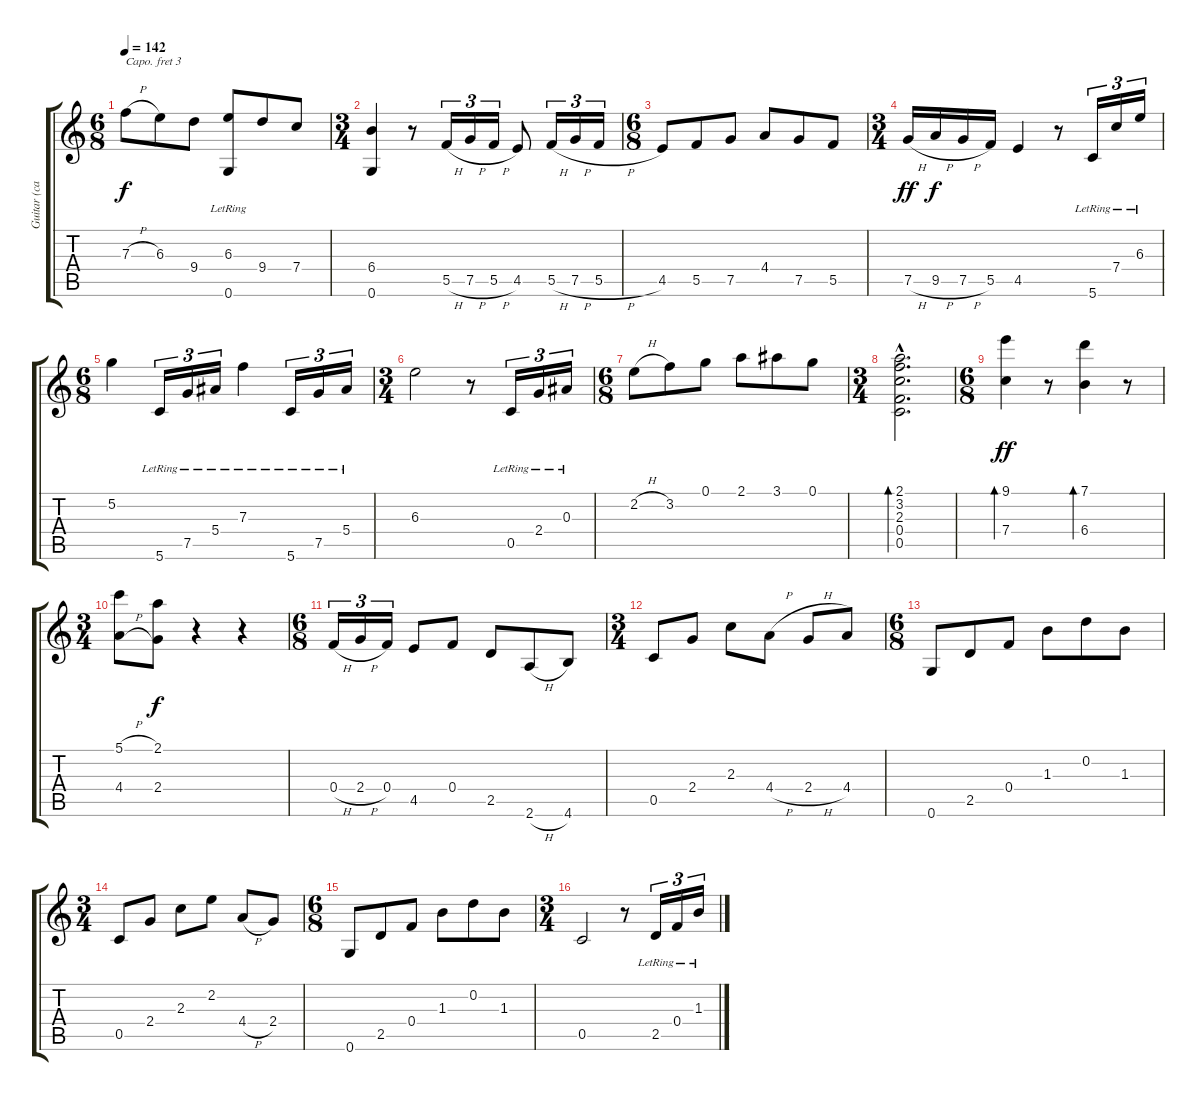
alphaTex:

\track ("Guitar (capo @ 3)" "Guitar (ca") {instrument acousticguitarnylon}
\staff {score tabs}
\capo 3
\tuning (E4 B3 G3 D3 A2 E2) {hide}
\ts (6 8)
\tempo 142
\clef g2
\ks c
7.3{h}.8{dy f} 6.3.8 9.4.8 (6.3 0.6{lr}).8 9.4.8 7.4.8 |
\ts (3 4)
(6.4 0.6).4 r.8 5.5{h}.16{tu (3 2)} 7.5{h}.16{tu (3 2)} 5.5{h}.16{tu (3 2)} 4.5.8 5.5{h}.16{tu (3 2)} 7.5{h}.16{tu (3 2)} 5.5{h}.16{tu (3 2)} |
\ts (6 8)
4.5.8 5.5.8 7.5.8 4.4.8 7.5.8 5.5.8 |
\ts (3 4)
7.5{h}.16{dy ff} 9.5{h}.16{dy f} 7.5{h}.16 5.5.16 4.5.4 r.8 5.6{lr}.16{tu (3 2)} 7.4{lr}.16{tu (3 2)} 6.3{lr}.16{tu (3 2)} |
\ts (6 8)
5.2.4 5.6{lr}.16{tu (3 2)} 7.5{lr}.16{tu (3 2)} 5.4{lr}.16{tu (3 2)} 7.3{lr}.4 5.6{lr}.16{tu (3 2)} 7.5{lr}.16{tu (3 2)} 5.4{lr}.16{tu (3 2)} |
\ts (3 4)
6.3.2 r.8 0.5{lr}.16{tu (3 2)} 2.4{lr}.16{tu (3 2)} 0.3{lr}.16{tu (3 2)} |
\ts (6 8)
2.2{h}.8 3.2.8 0.1.8 2.1.8 3.1.8 0.1.8 |
\ts (3 4)
(2.1{hac} 3.2{hac} 2.3{hac} 0.4{hac} 0.5{hac}).2{d bd 60} |
\ts (6 8)
(9.1 7.4).4{bd 60 dy ff} r.8 (7.1 6.4).4{bd 60} r.8 |
\ts (3 4)
(5.1{h} 4.4{h}).8 (2.1 2.4).8{dy f} r.4 r.4 |
\ts (6 8)
0.4{h}.16{tu (3 2)} 2.4{h}.16{tu (3 2)} 0.4.16{tu (3 2)} 4.5.8 0.4.8 2.5.8 2.6{h}.8 4.6.8 |
\ts (3 4)
0.5.8 2.4.8 2.3.8 4.4{h}.8 2.4{h}.8 4.4.8 |
\ts (6 8)
0.6.8 2.5.8 0.4.8 1.3.8 0.2.8 1.3.8 |
\ts (3 4)
0.5.8 2.4.8 2.3.8 2.2.8 4.4{h}.8 2.4.8 |
\ts (6 8)
0.6.8 2.5.8 0.4.8 1.3.8 0.2.8 1.3.8 |
\ts (3 4)
0.5.2 r.8 2.5{lr}.16{tu (3 2)} 0.4{lr}.16{tu (3 2)} 1.3{lr}.16{tu (3 2)}
